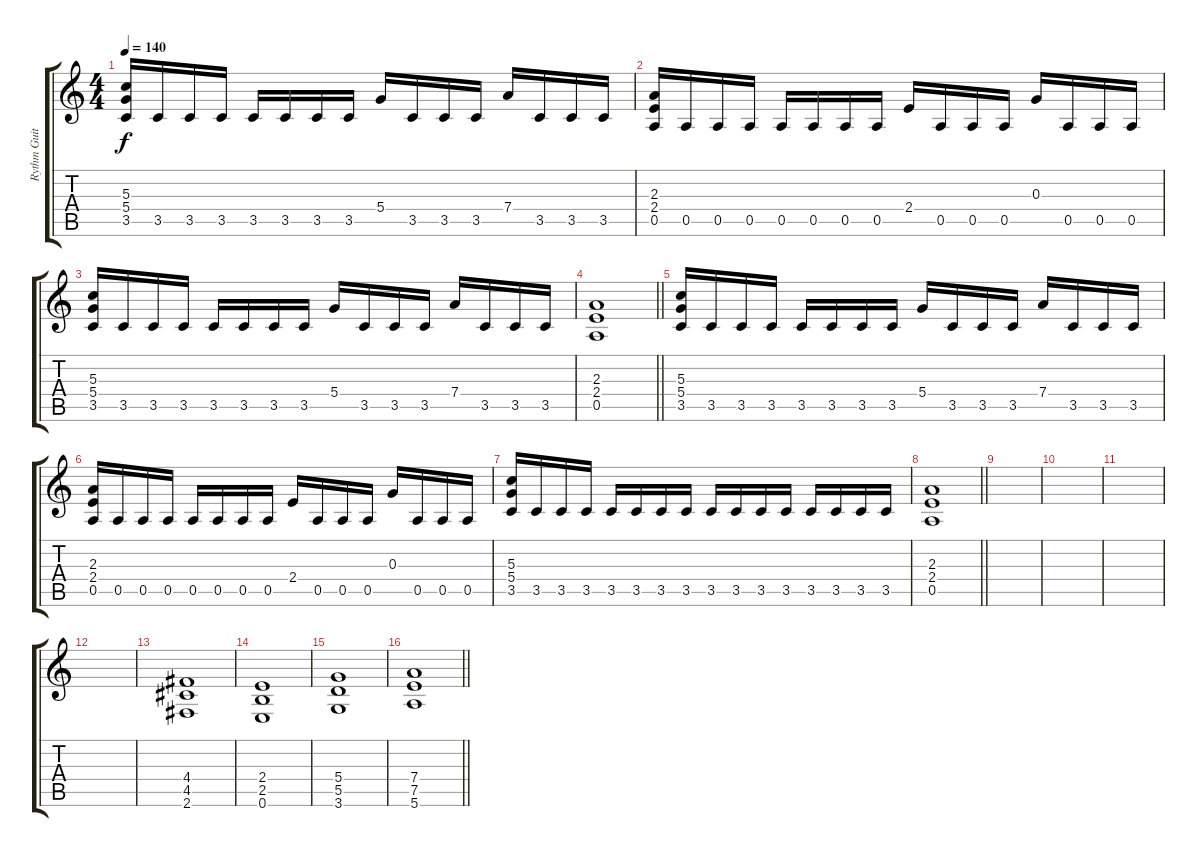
\track ("Rythm Guitar" "Rythm Guit") {instrument overdrivenguitar}
\staff {score tabs}
\tuning (E4 B3 G3 D3 A2 E2) {hide}
\ts (4 4)
\tempo 140
\clef g2
\ks c
(5.3 5.4 3.5).16{dy f} 3.5.16 3.5.16 3.5.16 3.5.16 3.5.16 3.5.16 3.5.16 5.4.16 3.5.16 3.5.16 3.5.16 7.4.16 3.5.16 3.5.16 3.5.16 |
(2.3 2.4 0.5).16 0.5.16 0.5.16 0.5.16 0.5.16 0.5.16 0.5.16 0.5.16 2.4.16 0.5.16 0.5.16 0.5.16 0.3.16 0.5.16 0.5.16 0.5.16 |
(5.3 5.4 3.5).16 3.5.16 3.5.16 3.5.16 3.5.16 3.5.16 3.5.16 3.5.16 5.4.16 3.5.16 3.5.16 3.5.16 7.4.16 3.5.16 3.5.16 3.5.16 |
\barLineRight lightlight
(2.3 2.4 0.5).1 |
(5.3 5.4 3.5).16 3.5.16 3.5.16 3.5.16 3.5.16 3.5.16 3.5.16 3.5.16 5.4.16 3.5.16 3.5.16 3.5.16 7.4.16 3.5.16 3.5.16 3.5.16 |
(2.3 2.4 0.5).16 0.5.16 0.5.16 0.5.16 0.5.16 0.5.16 0.5.16 0.5.16 2.4.16 0.5.16 0.5.16 0.5.16 0.3.16 0.5.16 0.5.16 0.5.16 |
(5.3 5.4 3.5).16 3.5.16 3.5.16 3.5.16 3.5.16 3.5.16 3.5.16 3.5.16 3.5.16 3.5.16 3.5.16 3.5.16 3.5.16 3.5.16 3.5.16 3.5.16 |
\barLineRight lightlight
(2.3 2.4 0.5).1 |
|
|
|
|
(4.4 4.5 2.6).1 |
(2.4 2.5 0.6).1 |
(5.4 5.5 3.6).1 |
\barLineRight lightlight
(7.4 7.5 5.6).1
